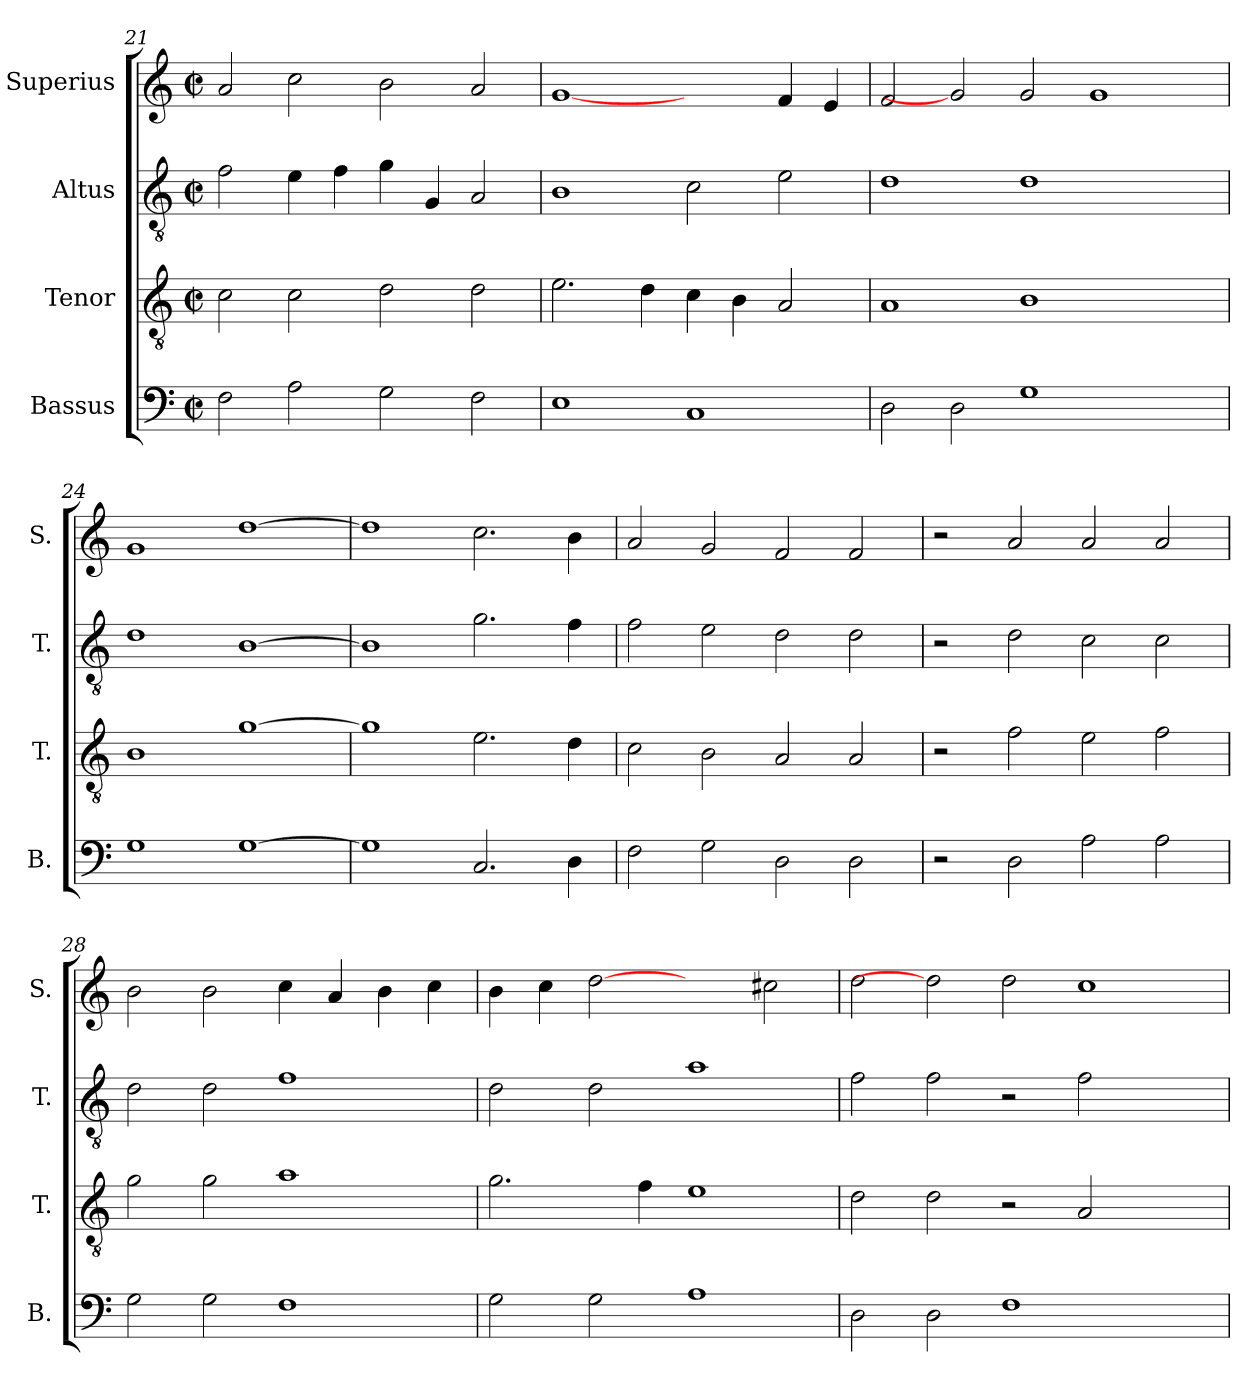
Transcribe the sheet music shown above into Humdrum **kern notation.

**kern	**kern	**kern	**kern
*part4	*part3	*part2	*part1
*staff4	*staff3	*staff2	*staff1
*I"Bassus	*I"Tenor	*I"Altus	*I"Superius
*I'B.	*I'T.	*I'T.	*I'S.
*clefF4	*clefGv2	*clefGv2	*clefG2
*	*ITrd7c12	*ITrd7c12	*
*k[]	*k[]	*k[]	*k[]
*C:	*C:	*C:	*C:
*M2/2	*M2/2	*M2/2	*M2/2
*met(c|)	*met(c|)	*met(c|)	*met(c|)
=21	=21	=21	=21
2Fi\	2Ci\	2Fi\	2ai/
2Ai\	2Ci\	4Ei\	2cci\
.	.	4Fi\	.
2Gi\	2Di\	4Gi\	2bi\
.	.	4GGi/	.
2Fi\	2Di\	2AAi/	2ai/
=22	=22	=22	=22
1Ei	2.Ei\	1BBi	[1gi
.	4Di\	.	.
1Ci	4Ci\	2Ci\	2ryy
.	4BBi\	.	.
.	2AAi/	2Ei\	4fi/
.	.	.	4ei/
!!LO:LB:g=z
=23	=23	=23	=23
2Di\	1AAi	1Di	2fi/
2Di\	.	.	2gi]
1Gi	1BBi	1Di	2gi/
.	.	.	1gi
2ryy	2ryy	2ryy	.
=24	=24	=24	=24
1Gi	1BBi	1Di	1gi
[>1Gi	[>1Gi	[>1BBi	[>1ddi
=25	=25	=25	=25
1Gi]	1Gi]	1BBi]	1ddi]
2.Ci/	2.Ei\	2.Gi\	2.cci\
4Di\	4Di\	4Fi\	4bi\
=26	=26	=26	=26
2Fi\	2Ci\	2Fi\	2ai/
2Gi\	2BBi\	2Ei\	2gi/
2Di\	2AAi/	2Di\	2fi/
2Di\	2AAi/	2Di\	2fi/
=27	=27	=27	=27
2r	2r	2r	2r
2Di\	2Fi\	2Di\	2ai/
2Ai\	2Ei\	2Ci\	2ai/
2Ai\	2Fi\	2Ci\	2ai/
!!LO:PB:g=z
=28	=28	=28	=28
2Gi\	2Gi\	2Di\	2bi\
2Gi\	2Gi\	2Di\	2bi\
1Fi	1Ai	1Fi	4cci\
.	.	.	4ai/
.	.	.	4bi\
.	.	.	4cci\
=29	=29	=29	=29
2Gi\	2.Gi\	2Di\	4bi\
.	.	.	4cci\
2Gi\	.	2Di\	[2ddi
.	4Fi\	.	.
1Ai	1Ei	1Ai	2ryy
.	.	.	2cc#Xi\
=30	=30	=30	=30
2Di\	2Di\	2Fi\	2ddi\
2Di\	2Di\	2Fi\	2ddi]
1Fi	2r	2r	2ddi\
.	2AAi/	2Fi\	1cci
2ryy	2ryy	2ryy	.
=	=	=	=
*-	*-	*-	*-
